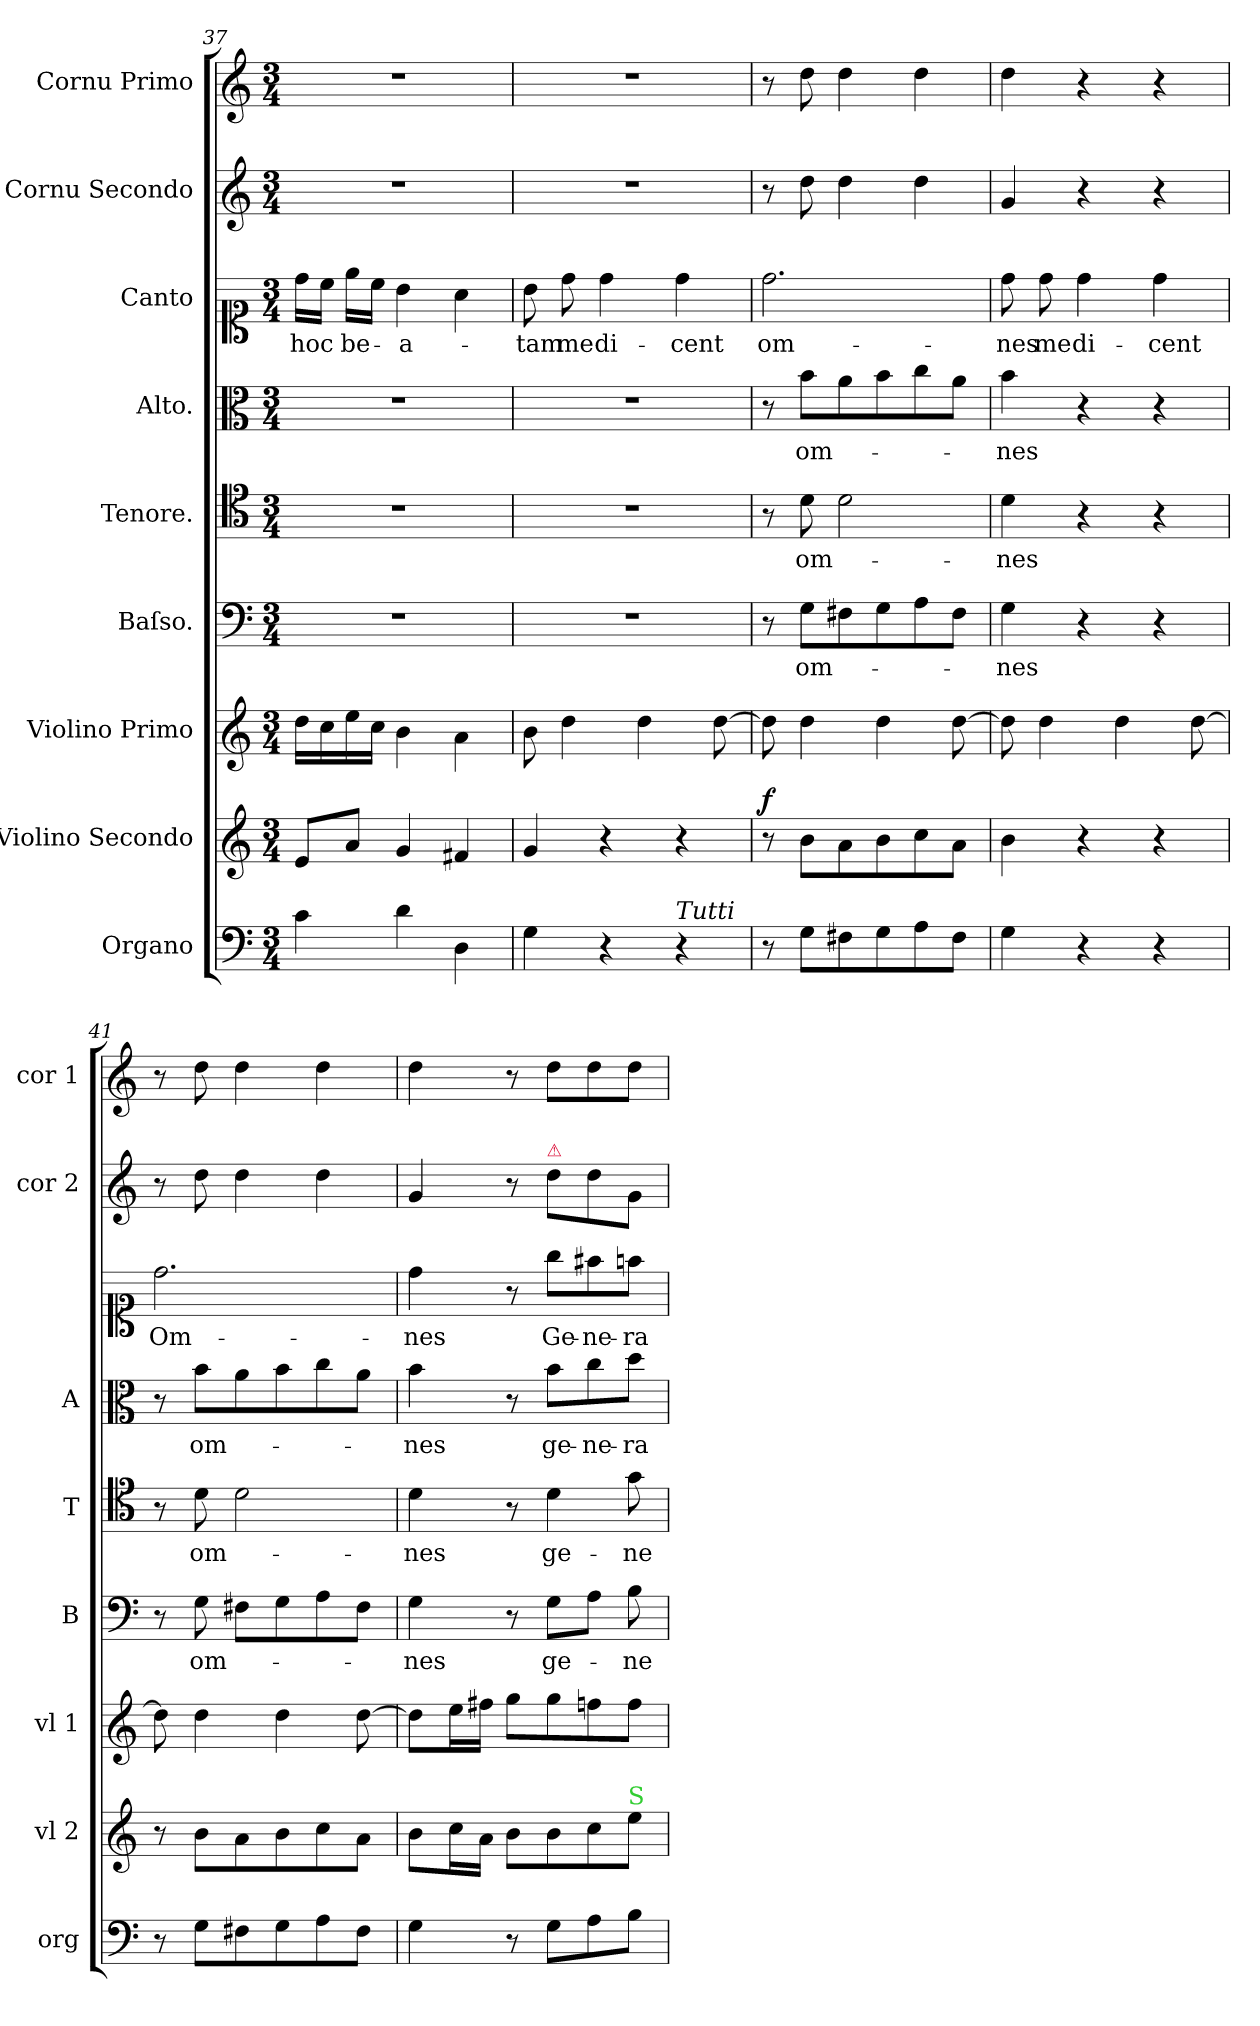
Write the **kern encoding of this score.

**kern	**kern	**dynam	**kern	**dynam	**kern	**text	**kern	**text	**kern	**text	**kern	**text	**kern	**kern
*part9	*part8	*part8	*part7	*part7	*part6	*part6	*part5	*part5	*part4	*part4	*part3	*part3	*part2	*part1
*staff9	*staff8	*staff8	*staff7	*staff7	*staff6	*staff6	*staff5	*staff5	*staff4	*staff4	*staff3	*staff3	*staff2	*staff1
*I"Organo	*I"Violino Secondo	*	*I"Violino Primo	*	*I"Baſso.	*	*I"Tenore.	*	*I"Alto.	*	*I"Canto	*	*I"Cornu Secondo	*I"Cornu Primo
*I'org	*I'vl 2	*	*I'vl 1	*	*I'B	*	*I'T	*	*I'A	*	*	*	*I'cor 2	*I'cor 1
*clefF4	*clefG2	*	*clefG2	*	*clefF4	*	*clefC4	*	*clefC3	*	*clefC1	*	*clefG2	*clefG2
*k[]	*k[]	*	*k[]	*	*k[]	*	*k[]	*	*k[]	*	*k[]	*	*k[]	*k[]
*C:	*C:	*	*C:	*	*C:	*	*C:	*	*C:	*	*C:	*	*C:	*C:
*M3/4	*M3/4	*	*M3/4	*	*M3/4	*	*M3/4	*	*M3/4	*	*M3/4	*	*M3/4	*M3/4
=37	=37	=37	=37	=37	=37	=37	=37	=37	=37	=37	=37	=37	=37	=37
4c\	8e/L	.	16dd\LL	.	2.r	.	2.r	.	2.r	.	16dd\LL	hoc	2.r	2.r
.	.	.	16cc\	.	.	.	.	.	.	.	16cc\JJ	.	.	.
.	8a/J	.	16ee\	.	.	.	.	.	.	.	16ee\LL	be-	.	.
.	.	.	16cc\JJ	.	.	.	.	.	.	.	16cc\JJ	.	.	.
4d\	4g/	.	4b\	.	.	.	.	.	.	.	4b\	-a-	.	.
4D\	4f#X/	.	4a\	.	.	.	.	.	.	.	4a\	.	.	.
=38	=38	=38	=38	=38	=38	=38	=38	=38	=38	=38	=38	=38	=38	=38
!	!	!	!	!LO:DY:a	!	!	!	!	!	!	!	!	!	!
4G\	4g/	.	8b\	for.	2.r	.	2.r	.	2.r	.	8b\	-tam	2.r	2.r
.	.	.	4dd\	.	.	.	.	.	.	.	8dd\	me	.	.
4r	4r	.	.	.	.	.	.	.	.	.	4dd\	di-	.	.
.	.	.	4dd\	.	.	.	.	.	.	.	.	.	.	.
!LO:TX:a:i:t=Tutti	!	!	!	!	!	!	!	!	!	!	!	!	!	!
4r	4r	.	.	.	.	.	.	.	.	.	4dd\	-cent	.	.
.	.	.	[8dd\	.	.	.	.	.	.	.	.	.	.	.
=39	=39	=39	=39	=39	=39	=39	=39	=39	=39	=39	=39	=39	=39	=39
!	!	!LO:DY:a	!	!	!	!	!	!	!	!	!	!	!	!
8r	8r	f.	8dd\]	.	8r	.	8r	.	8r	.	2.dd\	om-	8r	8r
8G\L	8b\L	.	4dd\	.	8G\L	om-	8d\	om-	8b\L	om-	.	.	8dd\	8dd\
8F#X\	8a\	.	.	.	8F#X\	.	2d\	.	8a\	.	.	.	4dd\	4dd\
8G\	8b\	.	4dd\	.	8G\	.	.	.	8b\	.	.	.	.	.
8A\	8cc\	.	.	.	8A\	.	.	.	8cc\	.	.	.	4dd\	4dd\
8F#\J	8a\J	.	[8dd\	.	8F#\J	.	.	.	8a\J	.	.	.	.	.
=40	=40	=40	=40	=40	=40	=40	=40	=40	=40	=40	=40	=40	=40	=40
4G\	4b\	.	8dd\]	.	4G\	-nes	4d\	-nes	4b\	-nes	8dd\	-nes	4g/	4dd\
.	.	.	4dd\	.	.	.	.	.	.	.	8dd\	me	.	.
4r	4r	.	.	.	4r	.	4r	.	4r	.	4dd\	di-	4r	4r
.	.	.	4dd\	.	.	.	.	.	.	.	.	.	.	.
4r	4r	.	.	.	4r	.	4r	.	4r	.	4dd\	-cent	4r	4r
.	.	.	[8dd\	.	.	.	.	.	.	.	.	.	.	.
=41	=41	=41	=41	=41	=41	=41	=41	=41	=41	=41	=41	=41	=41	=41
8r	8r	.	8dd\]	.	8r	.	8r	.	8r	.	2.dd\	Om-	8r	8r
!	!	!	!	!	!	!	!	!LO:LY:i	!	!	!	!	!	!
8G\L	8b\L	.	4dd\	.	8G\	om-	8d\	om-	8b\L	om-	.	.	8dd\	8dd\
8F#X\	8a\	.	.	.	8F#X\L	.	2d\	.	8a\	.	.	.	4dd\	4dd\
8G\	8b\	.	4dd\	.	8G\	.	.	.	8b\	.	.	.	.	.
8A\	8cc\	.	.	.	8A\	.	.	.	8cc\	.	.	.	4dd\	4dd\
8F#\J	8a\J	.	[8dd\	.	8F#\J	.	.	.	8a\J	.	.	.	.	.
=42	=42	=42	=42	=42	=42	=42	=42	=42	=42	=42	=42	=42	=42	=42
!	!	!	!	!	!	!	!	!LO:LY:i	!	!	!	!	!	!
4G\	8b\L	.	8dd\L]	.	4G\	-nes	4d\	-nes	4b\	-nes	4dd\	-nes	4g/	4dd\
.	16cc\L	.	16ee\L	.	.	.	.	.	.	.	.	.	.	.
.	16a\JJ	.	16ff#X\JJ	.	.	.	.	.	.	.	.	.	.	.
8r	8b\L	.	8gg\L	.	8r	.	8r	.	8r	.	8r	.	8r	8r
!	!	!	!	!	!	!	!	!	!	!	!	!	!LO:TX:a:color=crimson:t=⚠	!
8G\L	8b\	.	8gg\	.	8G\L	ge-	4d\	ge-	8b\L	ge-	8gg\L	Ge-	8dd\L	8dd\L
8A\	8cc\	.	8ffn\	.	8A\J	.	.	.	8cc\	-ne-	8ff#X\	-ne-	8dd\	8dd\
!	!LO:TX:a:color=limegreen:t=S	!	!	!	!	!	!	!	!	!	!	!	!	!
8B\J	8ee\J	.	8ff\J	.	8B\	-ne-	8g\	-ne-	8dd\J	-ra-	8ffn\J	-ra-	8g/J	8dd\J
=	=	=	=	=	=	=	=	=	=	=	=	=	=	=
*-	*-	*-	*-	*-	*-	*-	*-	*-	*-	*-	*-	*-	*-	*-
